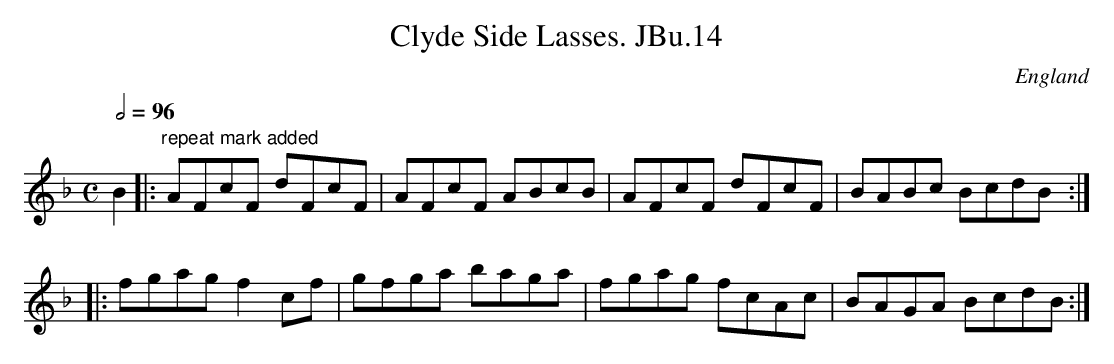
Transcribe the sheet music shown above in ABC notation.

X:1
T:Clyde Side Lasses. JBu.14
O:England
M:C
L:1/8
Q:1/2=96
K:F major
B2|:"repeat mark added"AFcF dFcF|AFcF ABcB|AFcF dFcF|BABc BcdB:|
|:fgag f2cf|gfga baga|fgag fcAc|BAGA BcdB:|
